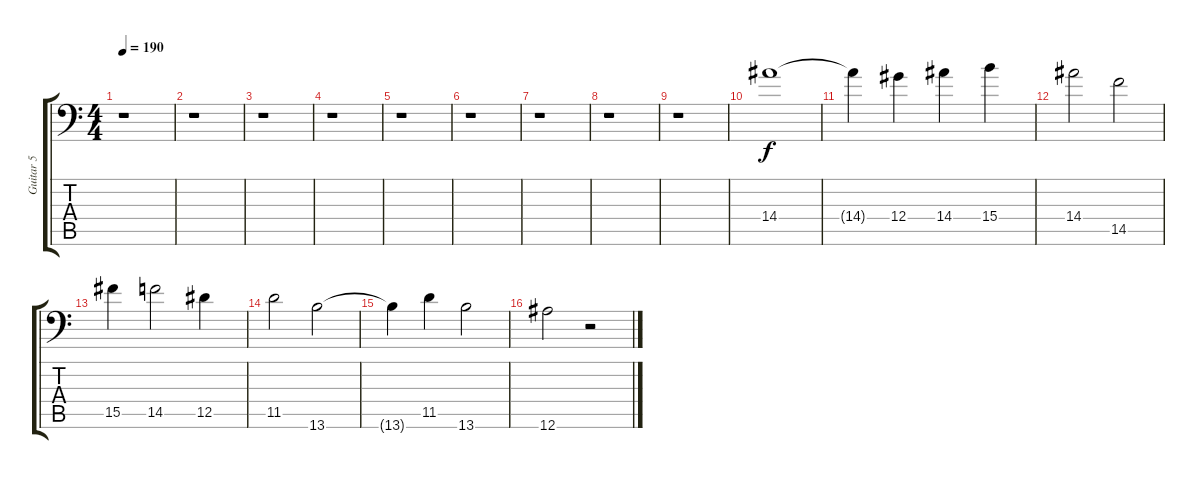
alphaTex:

\track ("Guitar 5" "Guitar 5") {instrument banjo}
\staff {score tabs}
\tuning (Bb3 F3 Db3 Ab2 Eb2 Bb1) {hide}
\displaytranspose 12
\ts (4 4)
\tempo 190
\clef f4
\ks c
r.1{dy f} |
r.1 |
r.1 |
r.1 |
r.1 |
r.1 |
r.1 |
r.1 |
r.1 |
14.4.1 |
14.4{t}.4 12.4.4 14.4.4 15.4.4 |
14.4.2 14.5.2 |
15.5.4 14.5.2 12.5.4 |
11.5.2 13.6.2 |
13.6{t}.4 11.5.4 13.6.2 |
12.6.2 r.2
